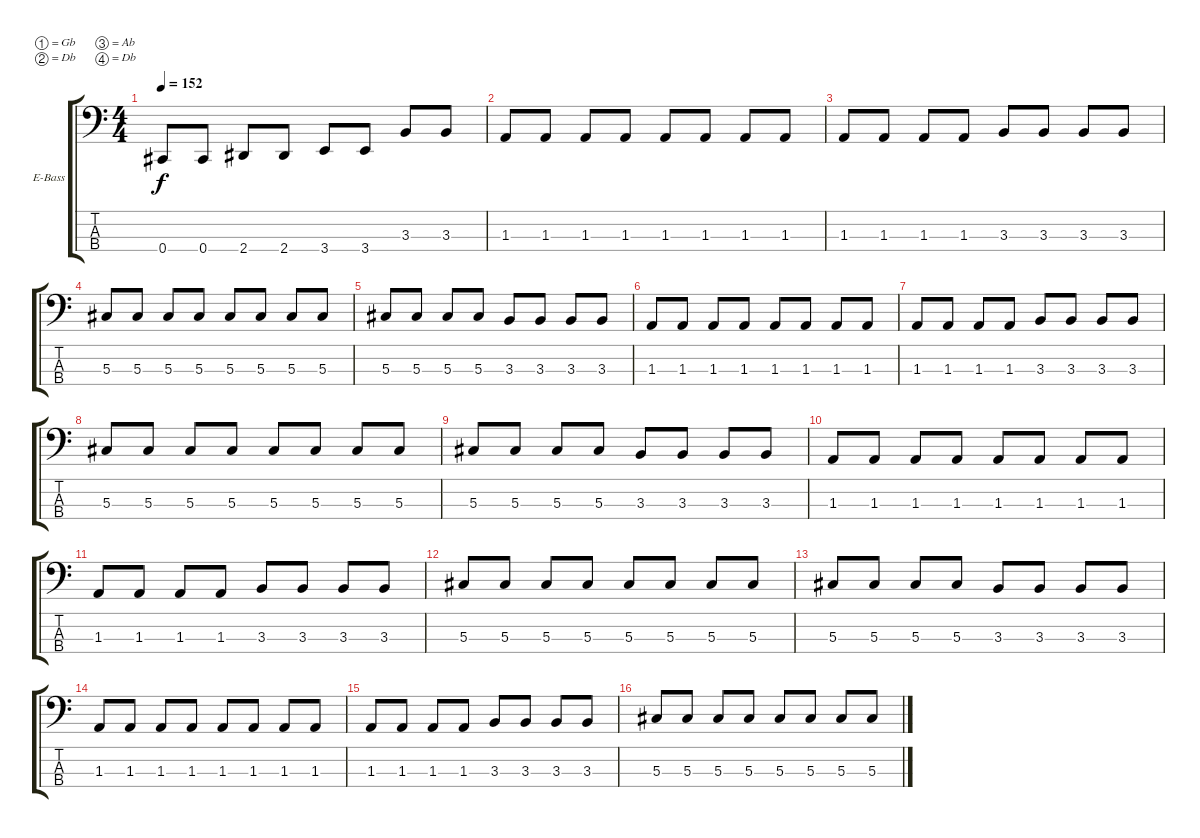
\defaultSystemsLayout 4
\bracketExtendMode groupsimilarinstruments
\firstSystemTrackNameOrientation horizontal
\otherSystemsTrackNameOrientation horizontal
\track ("Electric Bass" "E-Bass") {instrument electricbassfinger}
\staff {score tabs}
\tuning (Gb2 Db2 Ab1 Db1)
\ts (4 4)
\tempo 152
\clef f4
\scale
0.485477
\ks c
0.4.8{dy f instrument electricbassfinger} 0.4.8 2.4.8 2.4.8 3.4.8 3.4.8 3.3.8 3.3.8 |
\scale
0.257261 1.3.8 1.3.8 1.3.8 1.3.8 1.3.8 1.3.8 1.3.8 1.3.8 |
\scale
0.257261 1.3.8 1.3.8 1.3.8 1.3.8 3.3.8 3.3.8 3.3.8 3.3.8 |
\scale
0.333333 5.3.8 5.3.8 5.3.8 5.3.8 5.3.8 5.3.8 5.3.8 5.3.8 |
\scale
0.333333 5.3.8 5.3.8 5.3.8 5.3.8 3.3.8 3.3.8 3.3.8 3.3.8 |
\scale
0.333333 1.3.8 1.3.8 1.3.8 1.3.8 1.3.8 1.3.8 1.3.8 1.3.8 |
\scale
0.333333 1.3.8 1.3.8 1.3.8 1.3.8 3.3.8 3.3.8 3.3.8 3.3.8 |
\scale
0.333333 5.3.8 5.3.8 5.3.8 5.3.8 5.3.8 5.3.8 5.3.8 5.3.8 |
\scale
0.333333 5.3.8 5.3.8 5.3.8 5.3.8 3.3.8 3.3.8 3.3.8 3.3.8 |
\scale
0.333333 1.3.8 1.3.8 1.3.8 1.3.8 1.3.8 1.3.8 1.3.8 1.3.8 |
\scale
0.333333 1.3.8 1.3.8 1.3.8 1.3.8 3.3.8 3.3.8 3.3.8 3.3.8 |
\scale
0.333333 5.3.8 5.3.8 5.3.8 5.3.8 5.3.8 5.3.8 5.3.8 5.3.8 |
\scale
0.333333 5.3.8 5.3.8 5.3.8 5.3.8 3.3.8 3.3.8 3.3.8 3.3.8 |
\scale
0.333333 1.3.8 1.3.8 1.3.8 1.3.8 1.3.8 1.3.8 1.3.8 1.3.8 |
\scale
0.333333 1.3.8 1.3.8 1.3.8 1.3.8 3.3.8 3.3.8 3.3.8 3.3.8 |
\scale
0.333333 5.3.8 5.3.8 5.3.8 5.3.8 5.3.8 5.3.8 5.3.8 5.3.8
